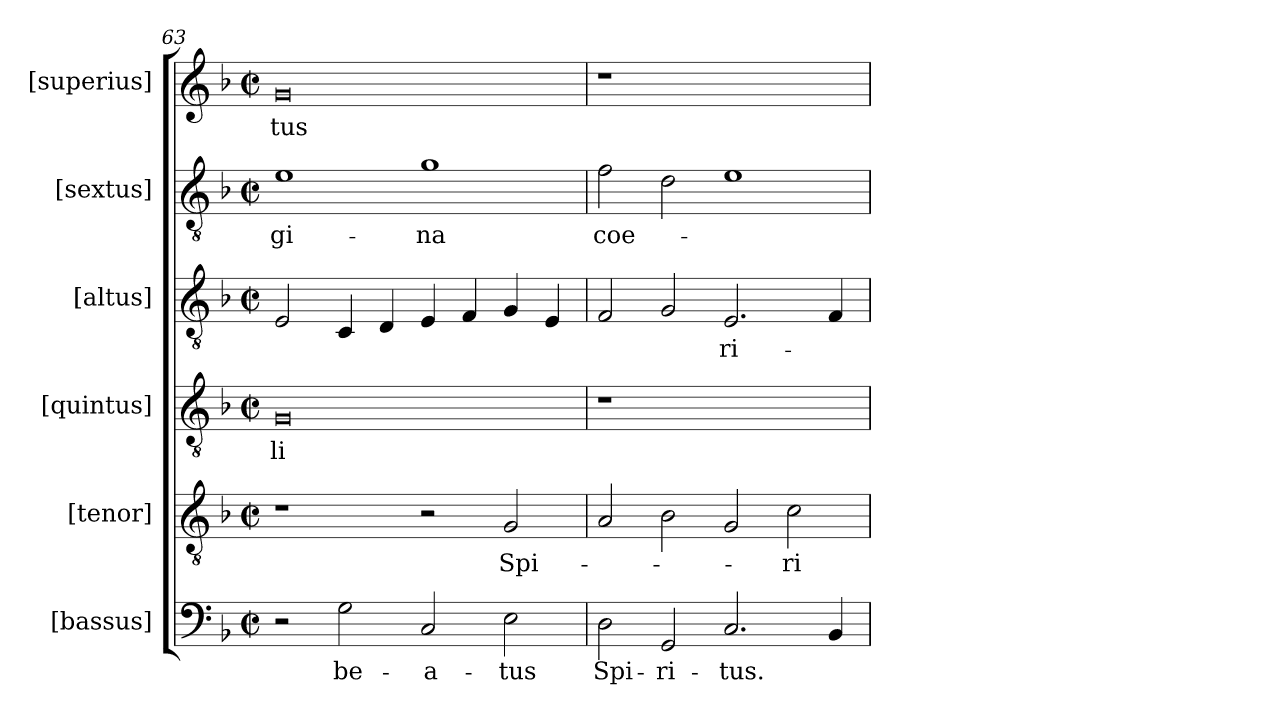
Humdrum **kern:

**kern	**text	**kern	**text	**kern	**text	**kern	**text	**kern	**text	**kern	**text
*part6	*part6	*part5	*part5	*part4	*part4	*part3	*part3	*part2	*part2	*part1	*part1
*staff6	*staff6	*staff5	*staff5	*staff4	*staff4	*staff3	*staff3	*staff2	*staff2	*staff1	*staff1
*I"[bassus]	*	*I"[tenor]	*	*I"[quintus]	*	*I"[altus]	*	*I"[sextus]	*	*I"[superius]	*
*I'[bassus]	*	*I'[tenor]	*	*I'[quintus]	*	*I'[altus]	*	*I'[sextus]	*	*I'[superius]	*
*clefF4	*	*clefGv2	*	*clefGv2	*	*clefGv2	*	*clefGv2	*	*clefG2	*
*k[b-]	*	*k[b-]	*	*k[b-]	*	*k[b-]	*	*k[b-]	*	*k[b-]	*
*F:	*	*F:	*	*F:	*	*F:	*	*F:	*	*F:	*
*M2/2	*	*M2/2	*	*M2/2	*	*M2/2	*	*M2/2	*	*M2/2	*
*met(c|)	*	*met(c|)	*	*met(c|)	*	*met(c|)	*	*met(c|)	*	*met(c|)	*
=63	=63	=63	=63	=63	=63	=63	=63	=63	=63	=63	=63
!	!	!	!	!	!LO:LY:b:cj	!	!	!	!LO:LY:b:cj	!	!LO:LY:b:cj
2r	.	1r	.	0G	-li	2E/	.	1e	-gi-	0g	-tus
!	!LO:LY:b:cj	!	!	!	!	!	!	!	!	!	!
2G\	be-	.	.	.	.	4C/	.	.	.	.	.
.	.	.	.	.	.	4D/	.	.	.	.	.
!	!LO:LY:b:cj	!	!	!	!	!	!	!	!LO:LY:b:cj	!	!
2C/	-a-	2r	.	.	.	4E/	.	1g	-na	.	.
.	.	.	.	.	.	4F/	.	.	.	.	.
!	!LO:LY:b:cj	!	!LO:LY:b:cj	!	!	!	!	!	!	!	!
2E\	-tus	2G/	Spi-	.	.	4G/	.	.	.	.	.
.	.	.	.	.	.	4E/	.	.	.	.	.
=64	=64	=64	=64	=64	=64	=64	=64	=64	=64	=64	=64
!	!LO:LY:b:cj	!	!	!	!	!	!	!	!LO:LY:b:cj	!	!
2D\	Spi-	2A/	.	1r	.	2F/	.	2f\	coe-	1r	.
!	!LO:LY:b:cj	!	!	!	!	!	!	!	!	!	!
2GG/	-ri-	2B-\	.	.	.	2G/	.	2d\	.	.	.
!	!LO:LY:b:cj	!	!	!	!	!	!LO:LY:b:cj	!	!	!	!
2.C/	-tus.	2G/	.	1ryy	.	2.E/	-ri-	1e	.	1ryy	.
!	!	!	!LO:LY:b:cj	!	!	!	!	!	!	!	!
.	.	2c\	-ri-	.	.	.	.	.	.	.	.
4BB-/	.	.	.	.	.	4F/	.	.	.	.	.
=	=	=	=	=	=	=	=	=	=	=	=
*-	*-	*-	*-	*-	*-	*-	*-	*-	*-	*-	*-
